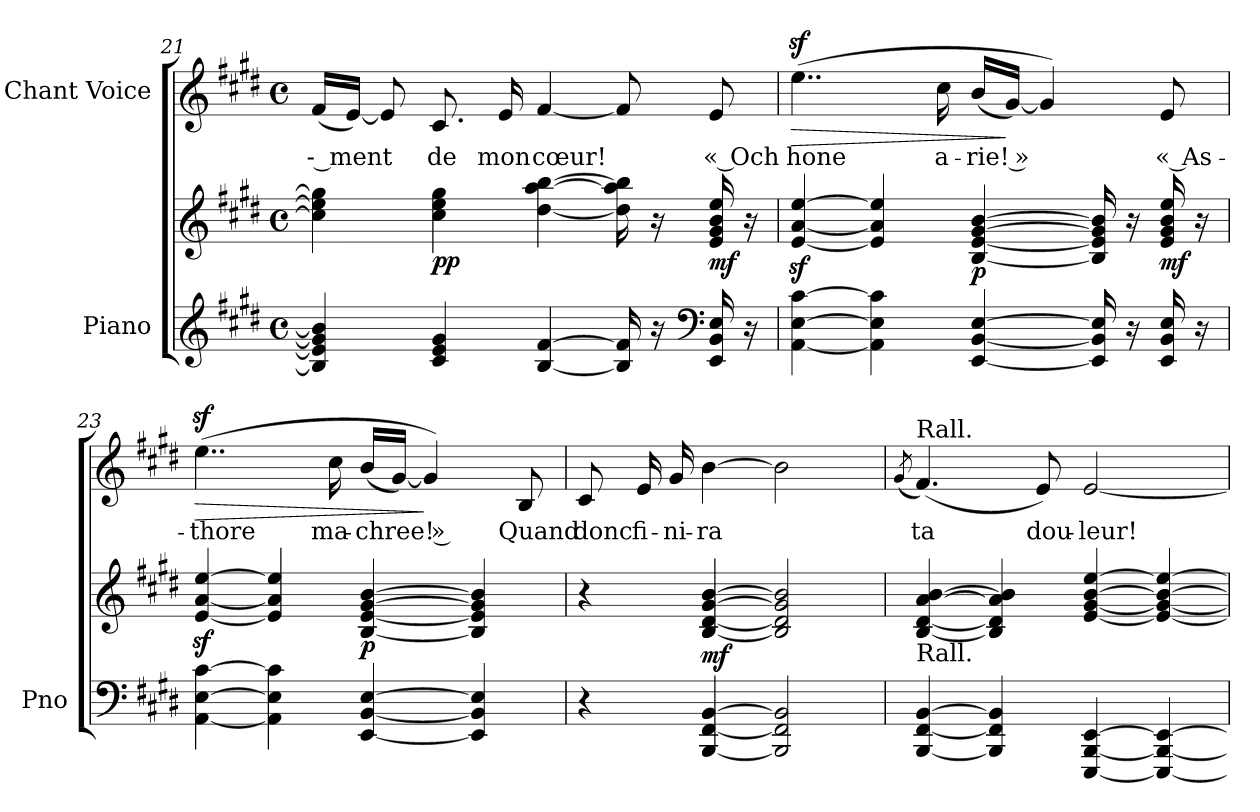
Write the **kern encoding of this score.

**kern	**kern	**dynam	**kern	**text	**dynam
*part2	*part2	*part2	*part1	*part1	*part1
*staff3	*staff2	*staff2/3	*staff1	*staff1	*staff1
*I"Piano	*	*	*I"Chant Voice	*	*
*I'Pno	*	*	*	*	*
!!LO:PB:g=z
*clefG2	*clefG2	*	*clefG2	*	*
*k[f#c#g#d#]	*k[f#c#g#d#]	*	*k[f#c#g#d#]	*	*
*M4/4	*M4/4	*	*M4/4	*	*
*met(c)	*met(c)	*	*met(c)	*	*
=21	=21	=21	=21	=21	=21
!	!	!	!	!LO:LY:b	!
4B/] 4e/] 4g#/] 4b/]	4cc#\] 4ee\] 4gg#\]	.	(16f#/LL	-- ment	.
.	.	.	[16e/JJ)	.	.
.	.	.	8e/]	.	.
!	!	!LO:DY:b	!	!LO:LY:b	!
4c#/ 4e/ 4g#/	4cc#\ 4ee\ 4gg#\	pp	8.c#/	de	.
!	!	!	!	!LO:LY:b	!
.	.	.	16e/	mon	.
!	!	!	!	!LO:LY:b	!
[4B/ [4f#/	[4dd#\ [4aa\ [4bb\	.	[4f#/	cœur!	.
16B/] 16f#/]	16dd#\] 16aa\] 16bb\]	.	8f#/]	.	.
16r	16r	.	.	.	.
*clefF4	*	*	*	*	*
!	!	!LO:DY:b	!	!LO:LY:b	!
16EE/ 16BB/ 16E/	16e/ 16g#/ 16b/ 16ee/	mf	8e/	« Och	.
16r	16r	.	.	.	.
=22	=22	=22	=22	=22	=22
!	!	!	!	!LO:LY:b	!LO:HP:b
[4AA\ [4E\ [4c#\	[4e/z< [>4a/z< [4ee/z<	.	(4..eez>\	hone	>
4AA\] 4E\] 4c#\]	4e/] 4a/] 4ee/]	.	.	.	.
!	!	!	!	!LO:LY:b	!
.	.	.	16cc#\	a-	.
!	!	!LO:DY:b	!	!LO:LY:b	!
[4EE/ [4BB/ [4E/	[4B/ [4e/ [>4g#/ [4b/	p	(16b/LL	-rie! »	.
.	.	.	[16g#/JJ)	.	]
.	.	.	4g#/])	.	.
16EE/] 16BB/] 16E/]	16B/] 16e/] 16g#/] 16b/]	.	.	.	.
16r	16r	.	.	.	.
!	!	!LO:DY:b	!	!LO:LY:b	!
16EE/ 16BB/ 16E/	16e/ 16g#/ 16b/ 16ee/	mf	8e/	« As-	.
16r	16r	.	.	.	.
=23	=23	=23	=23	=23	=23
!	!	!	!	!LO:LY:b	!LO:HP:b
[4AA\ [4E\ [4c#\	[4e/z< [>4a/z< [4ee/z<	.	(4..eez>\	-thore	>
4AA\] 4E\] 4c#\]	4e/] 4a/] 4ee/]	.	.	.	.
!	!	!	!	!LO:LY:b	!
.	.	.	16cc#\	ma-	.
!	!	!LO:DY:b	!	!LO:LY:b	!
[4EE/ [4BB/ [4E/	[4B/ [4e/ [>4g#/ [4b/	p	(16b/LL	-chree! »	.
.	.	.	[16g#/JJ)	.	.
.	.	.	4g#/])	.	]
4EE/] 4BB/] 4E/]	4B/] 4e/] 4g#/] 4b/]	.	.	.	.
!	!	!	!	!LO:LY:b	!
.	.	.	8B/	Quand	.
!!LO:LB:g=z
=24	=24	=24	=24	=24	=24
!	!	!	!	!LO:LY:b	!
4r	4r	.	8c#/	donc	.
!	!	!	!	!LO:LY:b	!
.	.	.	16e/	fi-	.
!	!	!	!	!LO:LY:b	!
.	.	.	16g#/	-ni-	.
!	!	!LO:DY:b	!	!LO:LY:b	!
[4BBB/ [4FF#/ [4BB/	[4B/ [4d#/ [>4g#/ [4b/	mf	[4b\	-ra	.
2BBB/] 2FF#/] 2BB/]	2B/] 2d#/] 2g#/] 2b/]	.	2b\]	.	.
=25	=25	=25	=25	=25	=25
.	.	.	(8qg#/	.	.
!	!	!	!LO:TX:a:t=Rall.	!	!
!	!LO:TX:b:t=Rall.	!	!	!	!
!	!	!	!	!LO:LY:b	!
[4BBB/ [4FF#/ [4BB/	[4B/ [4d#/ [4a/ [4b/	.	(4.f#/)	ta	.
4BBB/] 4FF#/] 4BB/]	4B/] 4d#/] 4a/] 4b/]	.	.	.	.
!	!	!	!	!LO:LY:b	!
.	.	.	8e/)	dou-	.
!	!	!	!	!LO:LY:b	!
[4EEE/ [4BBB/ [4EE/	[4e/ [4g#/ [4b/ [4ee/	.	[2e/	-leur!	.
4EEE/_ 4BBB/_ 4EE/_	4e/_ 4g#/_ 4b/_ 4ee/_	.	.	.	.
=	=	=	=	=	=
*-	*-	*-	*-	*-	*-
